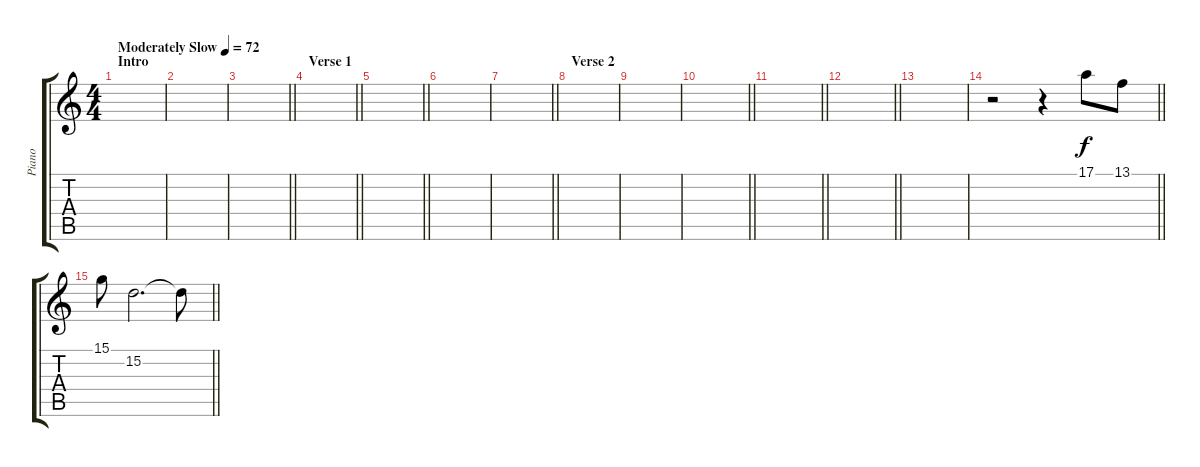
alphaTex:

\track ("Piano" "Piano") {instrument brightacousticpiano}
\staff {score tabs}
\tuning (E4 B3 G3 D3 A2 E2) {hide}
\ts (4 4)
\section ("" "Intro")
\tempo (72 "Moderately Slow")
\clef g2
\ks c
|
|
\barLineRight lightlight
|
\section ("" "Verse 1")
\barLineRight lightlight
|
\barLineRight lightlight
|
|
\barLineRight lightlight
|
\section ("" "Verse 2")
|
|
\barLineRight lightlight
|
\barLineRight lightlight
|
\barLineRight lightlight
|
|
\barLineRight lightlight
r.2 r.4 17.1.8 13.1.8 |
\barLineRight lightlight
15.1.8 15.2.2{d} 15.2{t}.8
